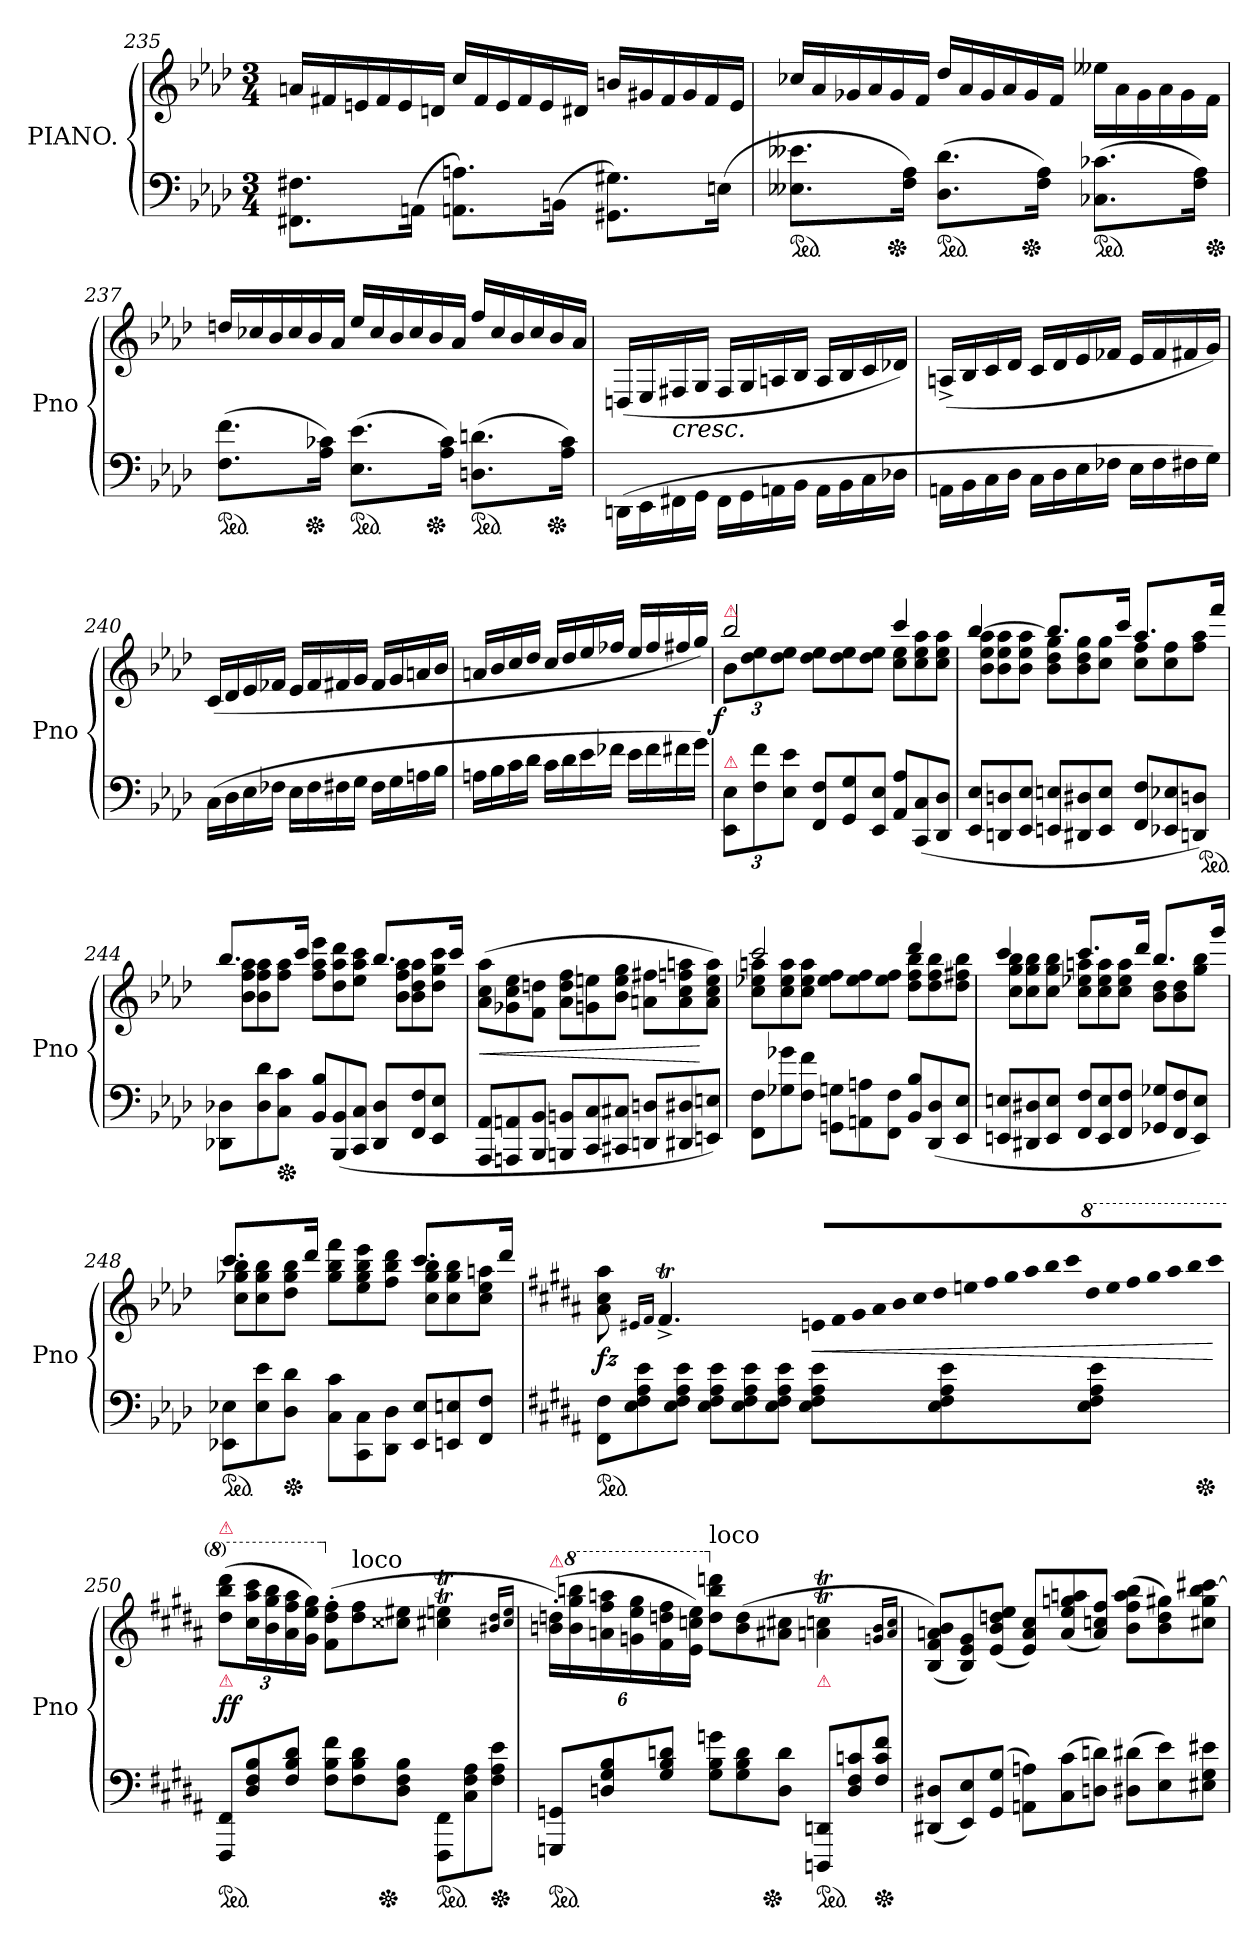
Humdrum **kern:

**kern	**kern	**dynam
*part1	*part1	*part1
*staff2	*staff1	*staff1/2
*I"PIANO.	*	*
*I'Pno	*	*
*clefF4	*clefG2	*
*k[b-e-a-d-]	*k[b-e-a-d-]	*
*M3/4	*M3/4	*
*	*Xtuplet	*
=235	=235	=235
8.FF#X\ 8.F#X\L	24anLL	.
.	24f#X	.
.	24en	.
.	24f#	.
.	24e	.
(>16AAnJk	.	.
.	24dnJJ	.
8.AAn\ 8.An\L)	24ccLL	.
.	24f#	.
.	24e	.
.	24f#	.
.	24e	.
(>16BBnJk	.	.
.	24d#XJJ	.
8.GG#X\ 8.G#X\L)	24bnLL	.
.	24g#X	.
.	24f#	.
.	24g#	.
.	24f#	.
(>16EnJk	.	.
.	24eJJ	.
=236	=236	=236
*ped	*	*
8.E--X 8.e--XL	24cc-XLL	.
.	24a-	.
.	24g-X	.
.	24a-	.
*Xped	*	*
.	24g-	.
16F 16A-Jk)	.	.
.	24fJJ	.
*ped	*	*
(>8.D- 8.d-L	24dd-LL	.
.	24a-	.
.	24g-	.
.	24a-	.
*Xped	*	*
.	24g-	.
16F 16A-Jk)	.	.
.	24fJJ	.
*ped	*	*
(>8.C-X 8.c-XL	24ee--XLL	.
.	24a-	.
.	24g-	.
.	24a-	.
.	24g-	.
16F 16A-Jk)	.	.
*Xped	*	*
.	24fJJ	.
=237	=237	=237
*ped	*	*
(>8.F\ 8.f\L	24ddn/LL	.
.	24cc-X/	.
.	24b-/	.
.	24cc-/	.
*Xped	*	*
.	24b-/	.
16A- 16c-XJk)	.	.
.	24a-JJ	.
*ped	*	*
(>8.E-\ 8.e-\L	24ee-/LL	.
.	24cc-/	.
.	24b-/	.
.	24cc-/	.
*Xped	*	*
.	24b-/	.
16A- 16c-Jk)	.	.
.	24a-JJ	.
*ped	*	*
(>8.Dn 8.dnL	24ff/LL	.
.	24cc-	.
.	24b-	.
.	24cc-	.
*Xped	*	*
.	24b-	.
16A- 16c-Jk)	.	.
.	24a-JJ	.
=238	=238	=238
(<16DDn\LL	(>16Dn/LL	.
16EE-\	16E-/	.
!	!LO:TX:c:i:t=cresc.	!
16FF#X\	16F#X	.
16GG\JJ	16G/JJ	.
16FF#\LL	16F#/LL	.
16GG\	16G/	.
16AAn\	16An/	.
16BB-\JJ	16B-/JJ	.
16AA\LL	16A/LL	.
16BB-\	16B-/	.
16C\	16c	.
16D-X\JJ	16d-XJJ)	.
=239	=239	=239
16AAn\LL	(>16An^>/LL	.
16BB-\	16B-/	.
16C	16c	.
16D-JJ	16d-JJ	.
16C\LL	16cLL	.
16D-	16d-	.
16E-	16e-	.
16F-XJJ	16f-XJJ	.
16E-\LL	16e-LL	.
16F-	16f-	.
16F#X	16f#X	.
16GJJ)	16gJJ)	.
=240	=240	=240
(<16CLL	(>16cLL	.
16D-	16d-	.
16E-	16e-	.
16F-XJJ	16f-XJJ	.
16E-LL	16e-LL	.
16F-	16f-	.
16F#X	16f#X	.
16GJJ	16gJJ	.
16F#LL	16f#LL	.
16G	16g	.
16An	16an	.
16B-JJ	16b-JJ	.
=241	=241	=241
16AnLL	16an/LL	.
16B-	16b-	.
16c	16cc	.
16d-JJ	16dd-JJ	.
16c\LL	16cc/LL	.
16d-\	16dd-/	.
16e-\	16ee-/	.
16f-X\JJ	16ff-X/JJ	.
16e-\LL	16ee-/LL	.
16f-\	16ff-/	.
16f#X	16ff#X	.
16g\JJ)	16gg/JJ)	.
=242	=242	=242
*	*^	*
*	*	*tuplet	*
!	!LO:TX:a:color=crimson:t=⚠	!	!
!LO:TX:a:color=crimson:t=⚠	!	!	!
!	!	!	!LO:DY:rj
12EE- 12E-L	2bb-	12b-L	f
12F 12f	.	12dd- 12ee-	.
12E- 12e-J	.	12dd- 12ee-J	.
*Xtuplet	*	*Xtuplet	*
12FF/ 12F/L	.	12dd- 12ee-L	.
12GG 12G	.	12dd- 12ee-	.
12EE- 12E-J	.	12dd- 12ee-J	.
12AA-/ 12A-/L	4ccc	12cc 12ee-L	.
(<12CC 12C	.	12cc 12ee- 12aa-	.
12DD- 12D-J	.	12cc 12ee- 12aa-J	.
=243	=243	=243	=243
12EE- 12E-L	[4bb-	12b- 12ee- 12aa-L	.
12DDn 12Dn	.	12b- 12ee- 12aa-	.
12EE- 12E-J	.	12b- 12ee- 12aa-J	.
12EEn 12EnL	8.bb-L]	12b- 12dd- 12ggL	.
12DD#X 12D#X	.	12b- 12dd- 12gg	.
12EE 12EJ	.	12cc 12ggJ	.
.	16cccJk	.	.
12FF 12FL	8.aa-L	12cc 12ffL	.
12EE-X 12E-X	.	12cc 12ff	.
12DDn 12DnJ)	.	12ff 12aa-J	.
.	16fffJk	.	.
*ped	*	*	*
=244	=244	=244	=244
12DD-X\ 12D-X\L	8.bb-L	12b- 12ff 12aa-L	.
12D- 12d-	.	12b- 12ff 12aa-	.
*Xped	*	*	*
12C 12cJ	.	12ff 12aa-J	.
.	16cccJk	.	.
12BB-/ 12B-/L	4ryy	12ff 12aa- 12eee-L	.
(<12BBB- 12BB-	.	12dd- 12aa- 12ddd-	.
12CC 12CJ	.	12ee- 12aa- 12cccJ	.
12DD-/ 12D-/L	8.bb-L	12b- 12ff 12aa-L	.
12FF 12F	.	12b- 12dd- 12aa-	.
12EE- 12E-J	.	12dd- 12gg 12cccJ	.
.	16cccJk	.	.
*	*v	*v	*
=245	=245	=245
12AAA- 12AA-L	(>12a- 12cc 12aa-L	<
12AAAn 12AAn	12g-X 12cc 12ee-	.
12BBB- 12BB-J	12f 12ddnJ	.
12BBBn 12BBnL	12a- 12dd 12ffL	.
12CC 12C	12gn 12een	.
12CC#X 12C#XJ	12b- 12ee 12ggJ	.
12DDn 12DnL	12an 12ff#XL	.
12DD#X 12D#X	12a 12cc 12ffn 12aan	.
12EEn 12EnJ)	12a 12cc 12ee 12aaJ)	[
=246	=246	=246
*	*^	*
12FF 12FL	2ccc	12cc 12ee-X 12aanL	.
12G-X 12g-X	.	12cc 12ee- 12aa	.
12F 12fJ	.	12cc 12ee- 12aaJ	.
12GGn\ 12Gn\L	.	12ee- 12ffL	.
12AAn 12An	.	12ee- 12ff	.
12FF 12FJ	.	12ee- 12ffJ	.
12BB-/ 12B-/L	4ddd-	12dd- 12ff 12bb-L	.
(<12DD- 12D-	.	12dd- 12ff 12bb-	.
12EE- 12E-J	.	12dd- 12ff#X 12bb-J	.
=247	=247	=247	=247
12EEn 12EnL	4ccc	12cc 12gg 12bb-L	.
12DD#X 12D#X	.	12cc 12gg 12bb-	.
12EE 12EJ	.	12cc 12gg 12bb-J	.
12FF 12FL	8.cccL	12cc 12ee-X 12aanL	.
12EE 12E	.	12cc 12ee- 12aa	.
12FF 12FJ	.	12cc 12ee- 12aaJ	.
.	16ddd-Jk	.	.
12GG-X 12G-XL	8.bb-L	12b- 12dd-L	.
12FF 12F	.	12b- 12dd-	.
12EE 12EJ)	.	12gg 12bb-J	.
.	16gggJk	.	.
=248	=248	=248	=248
*ped	*	*	*
12EE-X 12E-XL	8.cccL	12cc 12gg-X 12bb-L	.
12E- 12e-	.	12cc 12gg- 12bb-	.
*Xped	*	*	*
12D- 12d-J	.	12dd- 12gg- 12bb-J	.
.	16ddd-Jk	.	.
12C\ 12c\L	4ryy	12gg- 12bb- 12fffL	.
12CC 12C	.	12ee- 12gg- 12bb- 12eee-	.
12DD- 12D-J	.	12ff 12bb- 12ddd-J	.
12EE-/ 12E-/L	8.cccL	12cc 12gg- 12bb-L	.
12EEn 12En	.	12cc 12gg- 12bb-	.
12FF 12FJ	.	12cc 12ee- 12aanJ	.
.	16ddd-Jk	.	.
*	*v	*v	*
=249	=249	=249
*k[f#c#g#d#a#]	*k[f#c#g#d#a#]	*
*ped	*	*
12FF# 12F#L	8a# 8cc# 8aa#	fz
12E 12F# 12A# 12e	.	.
.	16qqe#X/LL	.
.	16qqf#/JJ	.
.	4.f#T^<	.
12E 12F# 12A# 12eJ	.	.
12E 12F# 12A# 12eL	.	.
12E 12F# 12A# 12e	.	.
12E 12F# 12A# 12eJ	.	.
!	!LO:N:vis=8	!
12E 12F# 12A# 12eL	80en!/L	<
!	!LO:N:vis=8	!
.	80f#!	.
!	!LO:N:vis=8	!
.	80g#!	.
!	!LO:N:vis=8	!
.	80a#!	.
!	!LO:N:vis=8	!
.	80b!	.
!	!LO:N:vis=8	!
.	80cc#!	.
!	!LO:N:vis=8	!
.	80dd#!	.
12E 12F# 12A# 12e	.	.
!	!LO:N:vis=8	!
.	80een!	.
!	!LO:N:vis=8	!
.	80ff#!	.
!	!LO:N:vis=8	!
.	80gg#!	.
!	!LO:N:vis=8	!
.	80aa#!	.
!	!LO:N:vis=8	!
.	80bb!	.
!	!LO:N:vis=8	!
.	80ccc#!	.
*	*8va	*
!	!LO:N:vis=8	!
.	80ddd#!	.
12E 12F# 12A# 12eJ	.	.
!	!LO:N:vis=8	!
.	80eee!	.
!	!LO:N:vis=8	!
.	80fff#!	.
!	!LO:N:vis=8	!
.	80ggg#!	.
!	!LO:N:vis=8	!
.	80aaa#!	.
!	!LO:N:vis=8	!
.	80bbb!	.
!	!LO:N:vis=8	!
*Xped	*	*
.	80cccc#!J	.
.	.	[
=250	=250	=250
*	*tuplet	*
!	!LO:TX:b:color=crimson:t=⚠	!
!	!LO:TX:a:color=crimson:t=⚠	!
*ped	*	*
12FFF#/ 12FF#/L	(>12ddd# 12bbb 12dddd#L	ff
12D# 12F# 12B	24ccc# 24aaa# 24cccc#L	.
.	24bb 24ggg# 24bbb	.
12F# 12B 12d#J	24aa# 24fff# 24aaa#	.
.	24gg# 24eee 24ggg#JJ)	.
*	*X8va	*
*	*Xtuplet	*
12F#\ 12B\ 12f#\L	(>12f#'> 12dd#'> 12ff#'>L	.
!	!LO:TX:a:t=loco	!
12F# 12B 12d#	12dd# 12ff#	.
*Xped	*	*
12D# 12F# 12BJ	12cc##X 12ee#XJ	.
*ped	*	*
12FFF#\ 12FF#\L	4cc#XT 4eenT	.
12C#\ 12F#\ 12A#\	.	.
*Xped	*	*
12F#\ 12A#\ 12e\J	.	.
.	16qqb#X/ 16qqdd#/LL	.
.	16qqcc#/ 16qqee/JJ	.
=251	=251	=251
*	*tuplet	*
!	!LO:TX:a:color=crimson:t=⚠	!
*ped	*	*
12GGGn/ 12GGn/L	(>24bnTTT'> 24ddnTTT'>LL)	.
*	*8va	*
.	24bb 24ggg# 24bbbn	.
12Dn 12G# 12B	24aan 24fff# 24aaan	.
.	24ggn 24eee 24ggg#	.
12G# 12B 12dnJ	24ff# 24dddn 24fff#	.
.	24ee 24cccn 24eeeJJ)	.
*	*X8va	*
*	*Xtuplet	*
!	!LO:TX:a:t=loco	!
12G# 12B 12gnL	12dd 12bb 12dddnL	.
12G# 12B 12d	(>12b 12dd	.
*Xped	*	*
12D 12dJ	12a#X 12cc#J	.
!	!LO:TX:b:color=crimson:t=⚠	!
*ped	*	*
12DDDn/ 12DDn/L	4anT 4ccnT	.
12D 12F# 12cn	.	.
*Xped	*	*
12F# 12c 12f#J	.	.
.	16qqgn/ 16qqb/LL	.
.	16qqa/ 16qqcc/JJ	.
=252	=252	=252
(<12DD#X/ 12D#X/L	(<12B/ 12f#/ 12an/ 12b/L)	.
12EE 12E)	12B 12e 12g#)	.
(>12GG# 12G#J	(<12e 12b 12ddn 12eeJ	.
12AAn\ 12An\L)	12e/ 12a/ 12cc#/L)	.
(>12C# 12c#	(<12a 12ee 12ggn 12aan	.
12Dn 12dnJ)	12a 12ccn 12ff#J)	.
(>12D#X 12d#XL	(>12b 12ff# 12aa 12bbL	.
12E 12e)	12b 12dd 12gg#X)	.
12E#X 12G# 12e#XJ	12cc#X 12gg# 12bb [12ccc#XJ	.
=	=	=
*-	*-	*-
